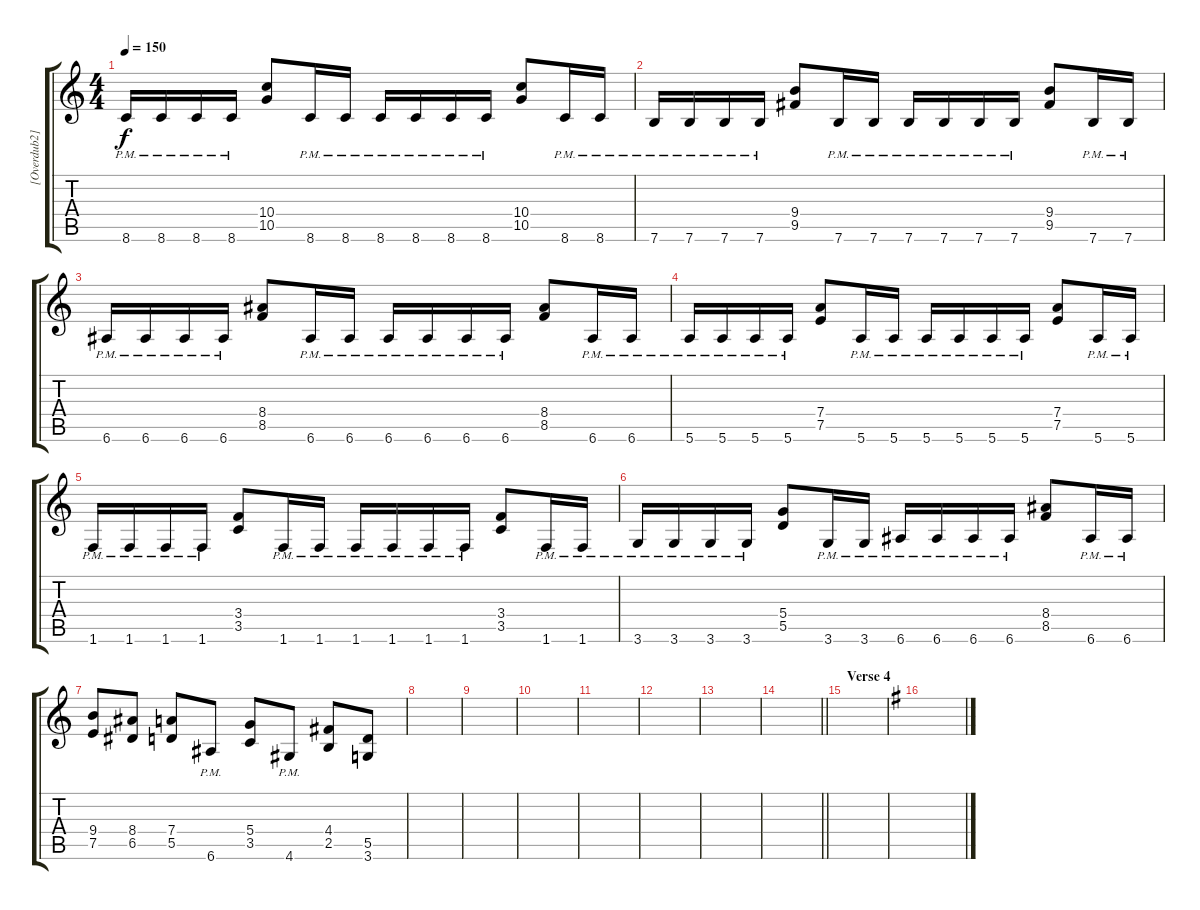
\track ("[Overdub2]" "[Overdub2]") {instrument distortionguitar}
\staff {score tabs}
\tuning (E4 B3 G3 D3 A2 E2) {hide}
\ts (4 4)
\tempo 150
\clef g2
\ks c
8.6{pm}.16{dy f} 8.6{pm}.16 8.6{pm}.16 8.6{pm}.16 (10.4 10.5).8 8.6{pm}.16 8.6{pm}.16 8.6{pm}.16 8.6{pm}.16 8.6{pm}.16 8.6{pm}.16 (10.4 10.5).8 8.6{pm}.16 8.6{pm}.16 |
7.6{pm}.16 7.6{pm}.16 7.6{pm}.16 7.6{pm}.16 (9.4 9.5).8 7.6{pm}.16 7.6{pm}.16 7.6{pm}.16 7.6{pm}.16 7.6{pm}.16 7.6{pm}.16 (9.4 9.5).8 7.6{pm}.16 7.6{pm}.16 |
6.6{pm}.16 6.6{pm}.16 6.6{pm}.16 6.6{pm}.16 (8.4 8.5).8 6.6{pm}.16 6.6{pm}.16 6.6{pm}.16 6.6{pm}.16 6.6{pm}.16 6.6{pm}.16 (8.4 8.5).8 6.6{pm}.16 6.6{pm}.16 |
5.6{pm}.16 5.6{pm}.16 5.6{pm}.16 5.6{pm}.16 (7.4 7.5).8 5.6{pm}.16 5.6{pm}.16 5.6{pm}.16 5.6{pm}.16 5.6{pm}.16 5.6{pm}.16 (7.4 7.5).8 5.6{pm}.16 5.6{pm}.16 |
1.6{pm}.16 1.6{pm}.16 1.6{pm}.16 1.6{pm}.16 (3.4 3.5).8 1.6{pm}.16 1.6{pm}.16 1.6{pm}.16 1.6{pm}.16 1.6{pm}.16 1.6{pm}.16 (3.4 3.5).8 1.6{pm}.16 1.6{pm}.16 |
3.6{pm}.16 3.6{pm}.16 3.6{pm}.16 3.6{pm}.16 (5.4 5.5).8 3.6{pm}.16 3.6{pm}.16 6.6{pm}.16 6.6{pm}.16 6.6{pm}.16 6.6{pm}.16 (8.4 8.5).8 6.6{pm}.16 6.6{pm}.16 |
(9.4 7.5).8 (8.4 6.5).8 (7.4 5.5).8 6.6{pm}.8 (5.4 3.5).8 4.6{pm}.8 (4.4 2.5).8 (5.5 3.6).8 |
|
|
|
|
|
|
\barLineRight lightlight
|
\section ("" "Verse 4")
|
\ks g
